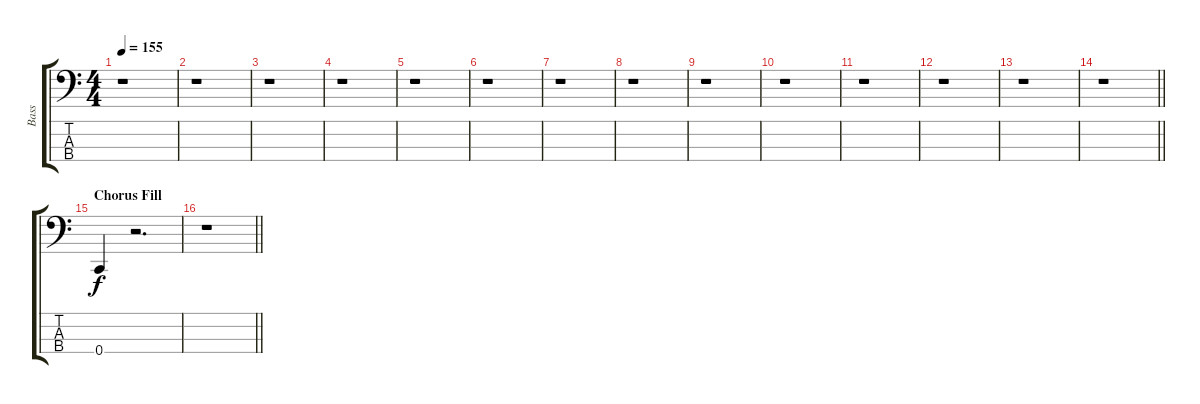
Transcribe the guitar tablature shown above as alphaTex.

\track ("Bass" "Bass") {instrument electricbasspick}
\staff {score tabs}
\tuning (F2 C2 G1 C1) {hide}
\ts (4 4)
\tempo 155
\clef f4
\ks c
r.1{dy f} |
r.1 |
r.1 |
r.1 |
r.1 |
r.1 |
r.1 |
r.1 |
r.1 |
r.1 |
r.1 |
r.1 |
r.1 |
\barLineRight lightlight
r.1 |
\section ("" "Chorus Fill")
0.4.4 r.2{d} |
\barLineRight lightlight
r.1
